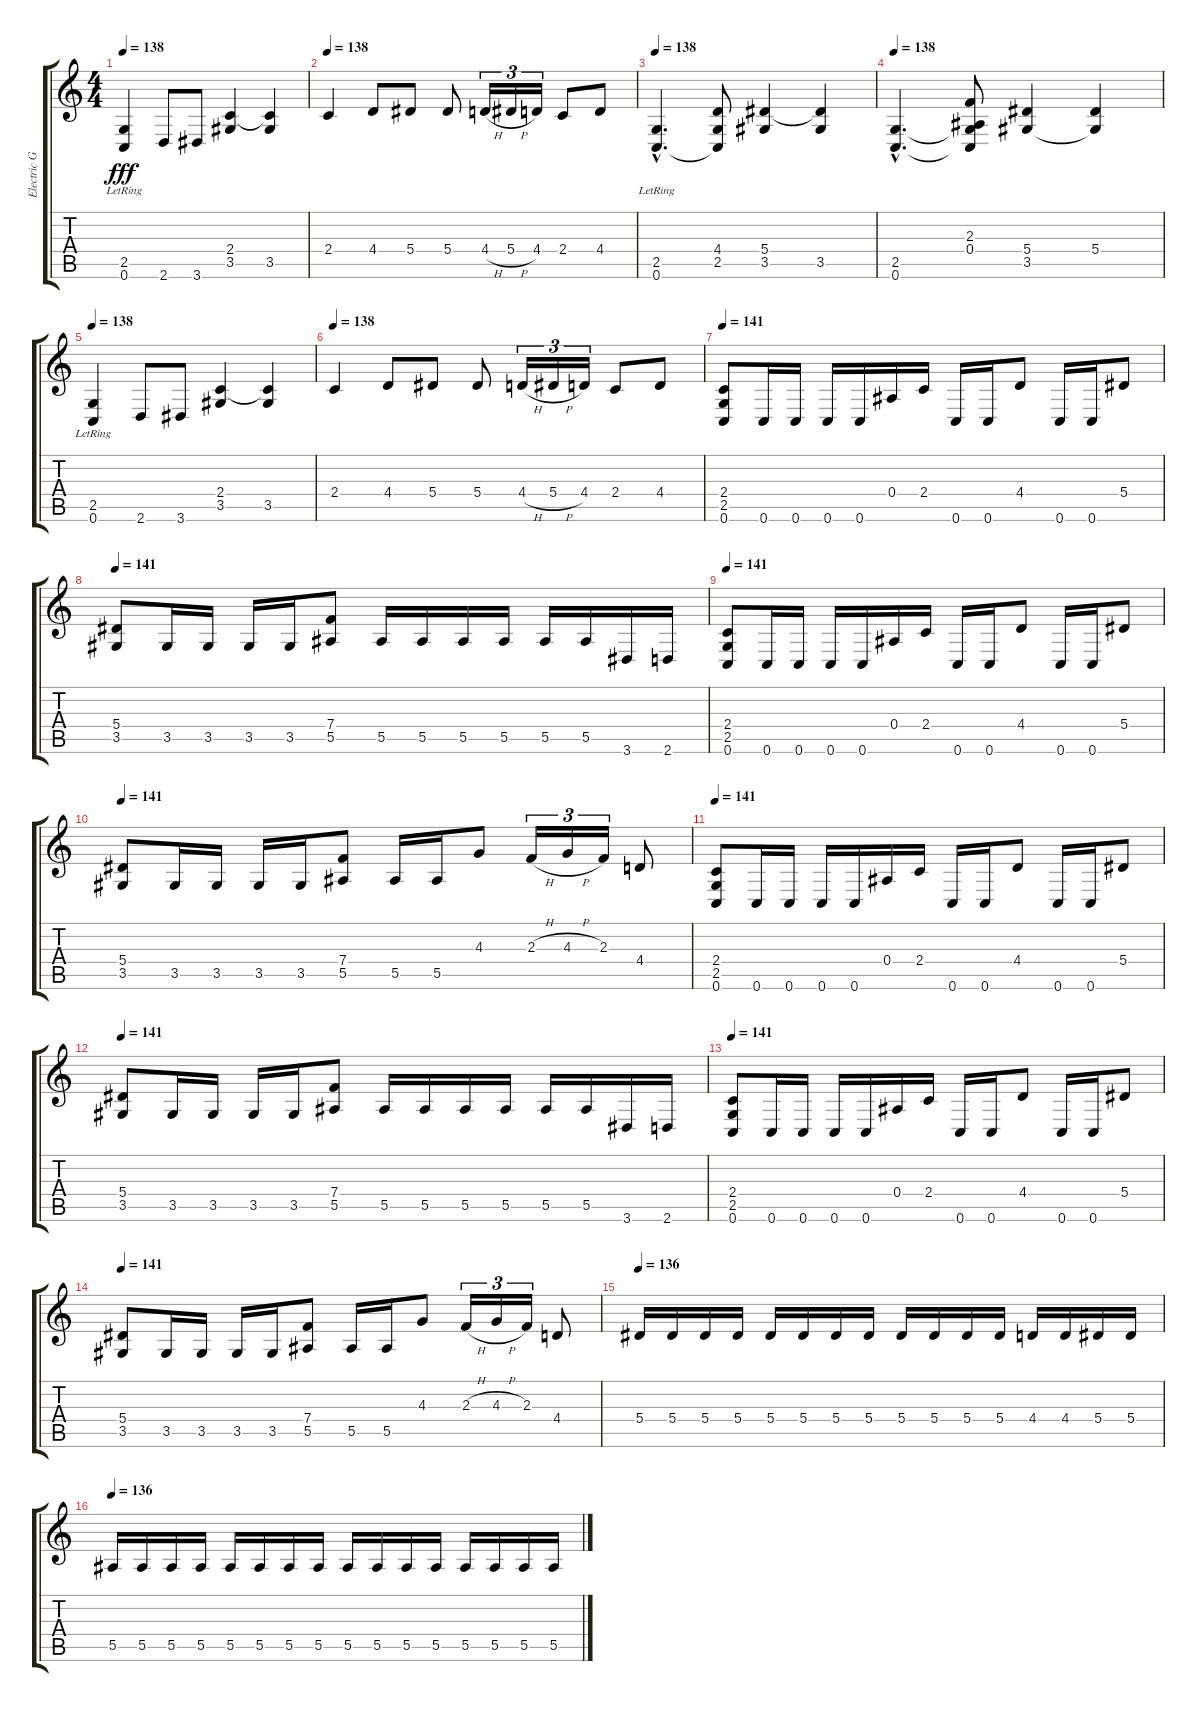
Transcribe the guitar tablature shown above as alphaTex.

\track ("Electric Guitar 2" "Electric G") {instrument distortionguitar}
\staff {score tabs}
\tuning (C4 G3 Eb3 Bb2 F2 C2) {hide}
\ts (4 4)
\tempo 138
\clef g2
\ks c
(2.5{lr} 0.6{lr}).4{dy fff} 2.6.8 3.6.8 (2.4 3.5).4 (2.4{t} 3.5).4 |
\tempo 138
2.4.4 4.4.8 5.4.8 5.4.8 4.4{h}.16{tu (3 2)} 5.4{h}.16{tu (3 2)} 4.4.16{tu (3 2)} 2.4.8 4.4.8 |
\tempo 138
(2.5{hac lr} 0.6{hac}).4{d} (4.4 2.5 0.6{t}).8 (5.4 3.5).4 (5.4{t} 3.5).4 |
\tempo 138
(2.5{hac} 0.6{hac}).4{d} (2.3 0.4 2.5{t} 0.6{t}).8 (5.4 3.5).4 (5.4 3.5{t}).4 |
\tempo 138
(2.5{lr} 0.6{lr}).4 2.6.8 3.6.8 (2.4 3.5).4 (2.4{t} 3.5).4 |
\tempo 138
2.4.4 4.4.8 5.4.8 5.4.8 4.4{h}.16{tu (3 2)} 5.4{h}.16{tu (3 2)} 4.4.16{tu (3 2)} 2.4.8 4.4.8 |
\tempo 141
(2.4 2.5 0.6).8 0.6.16 0.6.16 0.6.16 0.6.16 0.4.16 2.4.16 0.6.16 0.6.16 4.4.8 0.6.16 0.6.16 5.4.8 |
\tempo 141
(5.4 3.5).8 3.5.16 3.5.16 3.5.16 3.5.16 (7.4 5.5).8 5.5.16 5.5.16 5.5.16 5.5.16 5.5.16 5.5.16 3.6.16 2.6.16 |
\tempo 141
(2.4 2.5 0.6).8 0.6.16 0.6.16 0.6.16 0.6.16 0.4.16 2.4.16 0.6.16 0.6.16 4.4.8 0.6.16 0.6.16 5.4.8 |
\tempo 141
(5.4 3.5).8 3.5.16 3.5.16 3.5.16 3.5.16 (7.4 5.5).8 5.5.16 5.5.16 4.3.8 2.3{h}.16{tu (3 2)} 4.3{h}.16{tu (3 2)} 2.3.16{tu (3 2)} 4.4.8 |
\tempo 141
(2.4 2.5 0.6).8 0.6.16 0.6.16 0.6.16 0.6.16 0.4.16 2.4.16 0.6.16 0.6.16 4.4.8 0.6.16 0.6.16 5.4.8 |
\tempo 141
(5.4 3.5).8 3.5.16 3.5.16 3.5.16 3.5.16 (7.4 5.5).8 5.5.16 5.5.16 5.5.16 5.5.16 5.5.16 5.5.16 3.6.16 2.6.16 |
\tempo 141
(2.4 2.5 0.6).8 0.6.16 0.6.16 0.6.16 0.6.16 0.4.16 2.4.16 0.6.16 0.6.16 4.4.8 0.6.16 0.6.16 5.4.8 |
\tempo 141
(5.4 3.5).8 3.5.16 3.5.16 3.5.16 3.5.16 (7.4 5.5).8 5.5.16 5.5.16 4.3.8 2.3{h}.16{tu (3 2)} 4.3{h}.16{tu (3 2)} 2.3.16{tu (3 2)} 4.4.8 |
\tempo 136
5.4.16 5.4.16 5.4.16 5.4.16 5.4.16 5.4.16 5.4.16 5.4.16 5.4.16 5.4.16 5.4.16 5.4.16 4.4.16 4.4.16 5.4.16 5.4.16 |
\tempo 136
5.5.16 5.5.16 5.5.16 5.5.16 5.5.16 5.5.16 5.5.16 5.5.16 5.5.16 5.5.16 5.5.16 5.5.16 5.5.16 5.5.16 5.5.16 5.5.16
